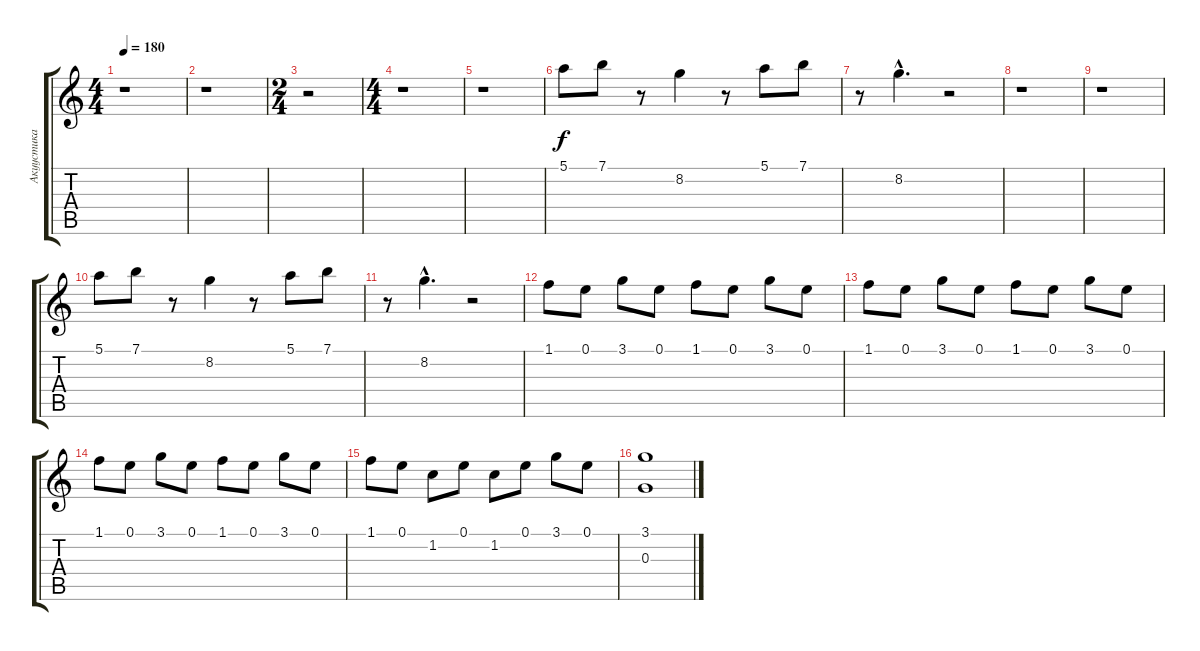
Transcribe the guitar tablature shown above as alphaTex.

\track ("Акуустика" "Акуустика") {instrument acousticguitarsteel}
\staff {score tabs}
\tuning (E4 B3 G3 D3 A2 E2) {hide}
\ts (4 4)
\tempo 180
\clef g2
\ks c
r.1{dy f instrument acousticguitarsteel} |
r.1 |
\ts (2 4)
r.2 |
\ts (4 4)
r.1 |
r.1 |
5.1.8 7.1.8 r.8 8.2.4 r.8 5.1.8 7.1.8 |
r.8 8.2{hac}.4{d} r.2 |
r.1 |
r.1 |
5.1.8 7.1.8 r.8 8.2.4 r.8 5.1.8 7.1.8 |
r.8 8.2{hac}.4{d} r.2 |
1.1.8 0.1.8 3.1.8 0.1.8 1.1.8 0.1.8 3.1.8 0.1.8 |
1.1.8 0.1.8 3.1.8 0.1.8 1.1.8 0.1.8 3.1.8 0.1.8 |
1.1.8 0.1.8 3.1.8 0.1.8 1.1.8 0.1.8 3.1.8 0.1.8 |
1.1.8 0.1.8 1.2.8 0.1.8 1.2.8 0.1.8 3.1.8 0.1.8 |
(3.1 0.3).1
